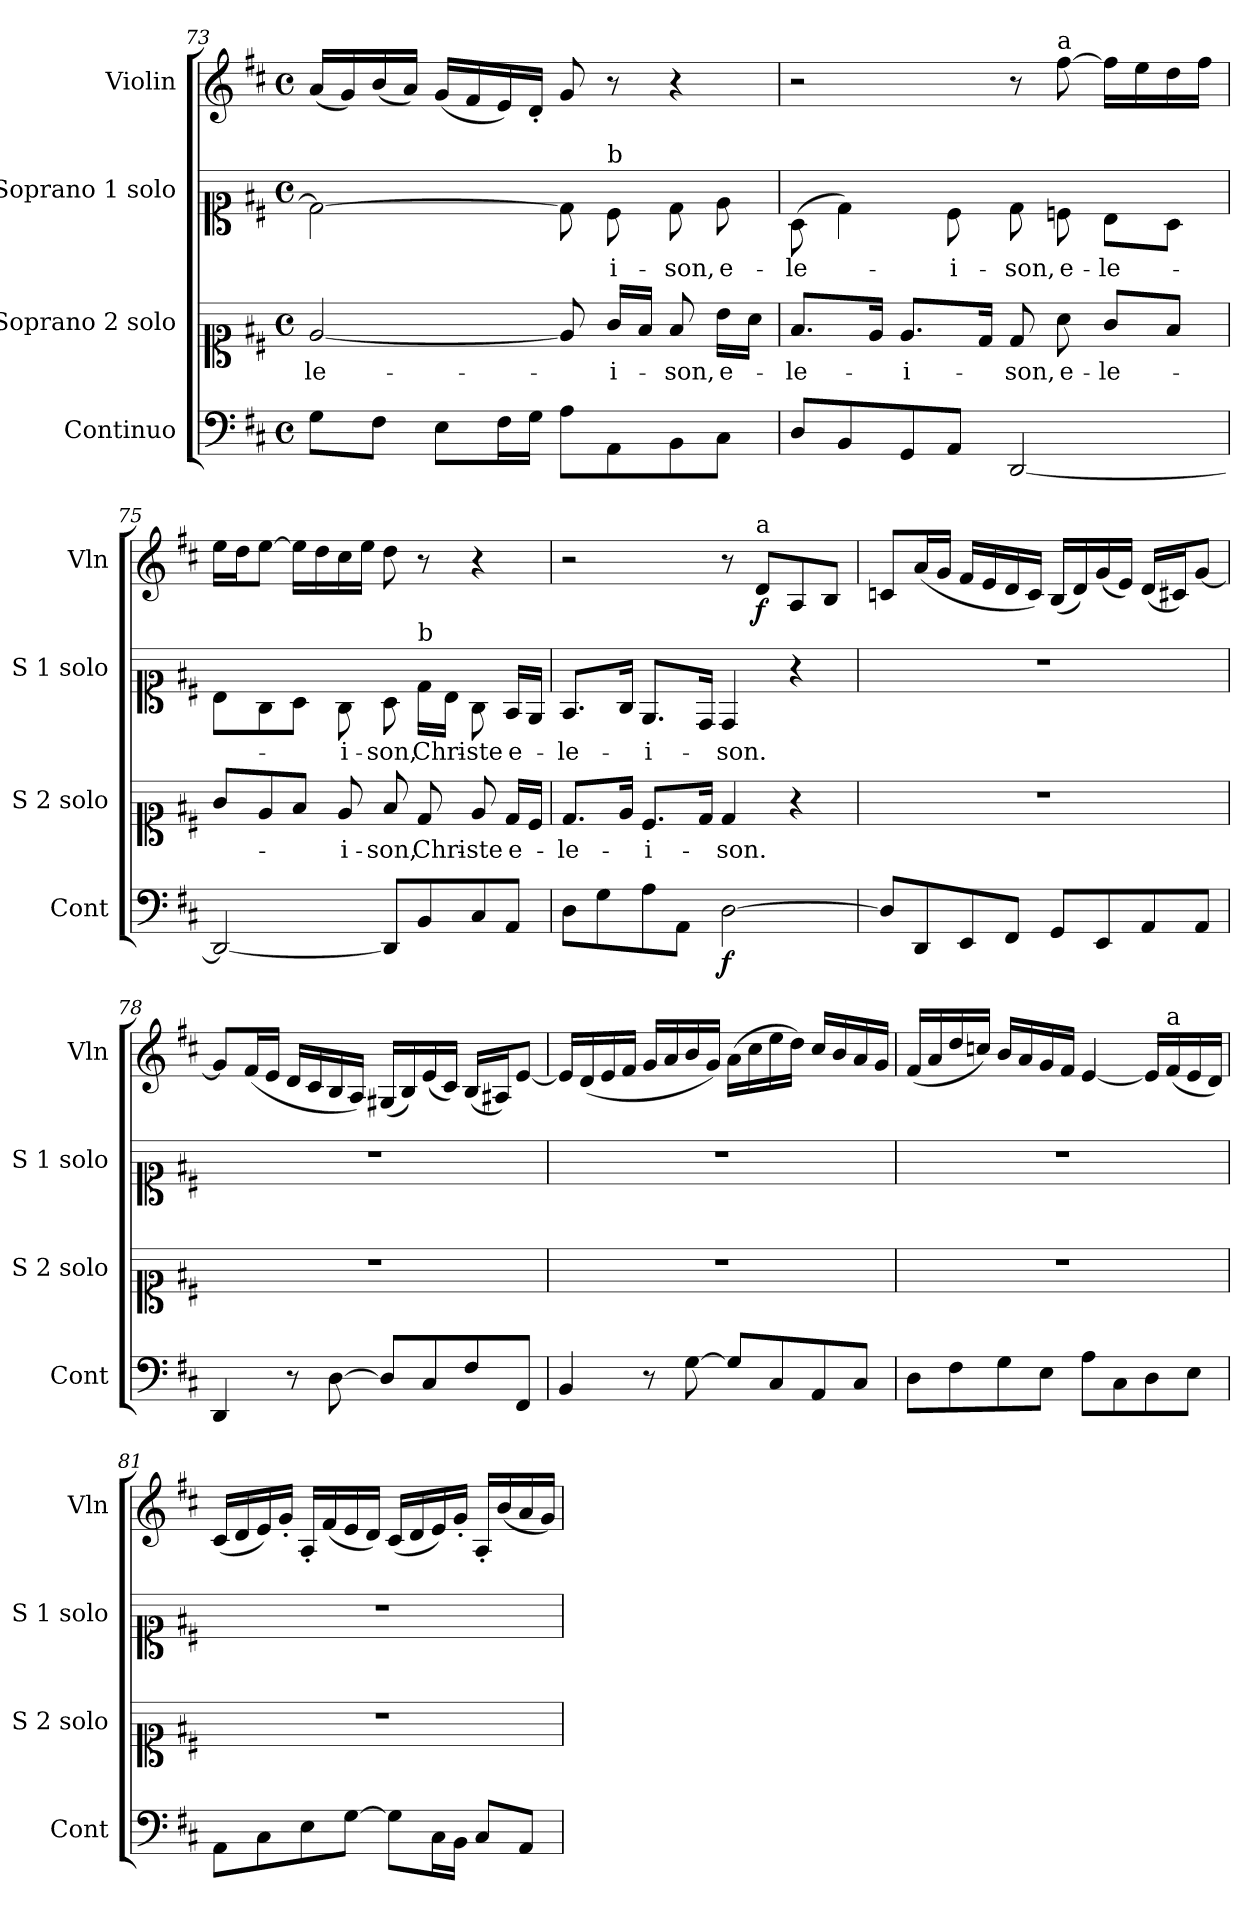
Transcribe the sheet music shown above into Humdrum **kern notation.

**kern	**dynam	**kern	**text	**kern	**text	**kern	**dynam
*part4	*part4	*part3	*part3	*part2	*part2	*part1	*part1
*staff4	*staff4	*staff3	*staff3	*staff2	*staff2	*staff1	*staff1
*I"Continuo	*	*I"Soprano 2 solo	*	*I"Soprano 1 solo	*	*I"Violin	*
*I'Cont	*	*I'S 2 solo	*	*I'S 1 solo	*	*I'Vln	*
!!LO:PB:g=z
*clefF4	*	*clefC1	*	*clefC1	*	*clefG2	*
*	*	*	*	*ITrd-7c-12	*	*	*
*k[f#c#]	*	*k[f#c#]	*	*k[f#c#]	*	*k[f#c#]	*
*M4/4	*	*M4/4	*	*M4/4	*	*M4/4	*
*met(c)	*	*met(c)	*	*met(c)	*	*met(c)	*
=73	=73	=73	=73	=73	=73	=73	=73
!	!	!	!LO:LY:b	!	!	!	!
8G\L	.	[2e/	-le-	2dd\_	.	(16a/LL	.
.	.	.	.	.	.	16g/)	.
8F#\J	.	.	.	.	.	(16b/	.
.	.	.	.	.	.	16a/JJ)	.
8E\L	.	.	.	.	.	(16g/LL	.
.	.	.	.	.	.	16f#/	.
16F#\L	.	.	.	.	.	16e/)	.
16G\JJ	.	.	.	.	.	16d'/JJ	.
8A\L	.	8e/]	.	8dd\]	.	8g/	.
!	!	!	!	!LO:TX:a:t=b	!	!	!
!	!	!	!LO:LY:b	!	!LO:LY:b	!	!
8AA\	.	16g/LL	-i-	8cc#\	-i-	8r	.
.	.	16f#/JJ	.	.	.	.	.
!	!	!	!LO:LY:b	!	!LO:LY:b	!	!
8BB\	.	8f#/	-son,	8dd\	-son,	4r	.
!	!	!	!LO:LY:b	!	!LO:LY:b	!	!
8C#\J	.	16b\LL	e-	8ee\	e-	.	.
.	.	16a\JJ	.	.	.	.	.
=74	=74	=74	=74	=74	=74	=74	=74
!	!	!	!LO:LY:b	!	!LO:LY:b	!	!
8D/L	.	8.f#/L	-le-	(8a\	-le-	2r	.
8BB/	.	.	.	4dd\)	.	.	.
.	.	16e/Jk	.	.	.	.	.
!	!	!	!LO:LY:b	!	!	!	!
8GG/	.	8.e/L	-i-	.	.	.	.
!	!	!	!	!	!LO:LY:b	!	!
8AA/J	.	.	.	8cc#\	-i-	.	.
.	.	16d/Jk	.	.	.	.	.
!	!	!	!LO:LY:b	!	!LO:LY:b	!	!
[2DD/	.	8d/	-son,	8dd\	-son,	8r	.
!	!	!	!	!	!	!LO:TX:a:t=a	!
!	!	!	!LO:LY:b	!	!LO:LY:b	!	!
.	.	8a\	e-	8ccn\	e-	[8ff#\	.
!	!	!	!LO:LY:b	!	!LO:LY:b	!	!
.	.	8g/L	-le-	8b\L	-le-	16ff#\LL]	.
.	.	.	.	.	.	16ee\	.
.	.	8f#/J	.	8a\J	.	16dd\	.
.	.	.	.	.	.	16ff#\JJ	.
=75	=75	=75	=75	=75	=75	=75	=75
2DD/_	.	8g/L	.	8b\L	.	16ee\LL	.
.	.	.	.	.	.	16dd\J	.
.	.	8e/	.	8g\	.	[8ee\J	.
.	.	8f#/J	.	8a\J	.	16ee\LL]	.
.	.	.	.	.	.	16dd\	.
!	!	!	!LO:LY:b	!	!LO:LY:b	!	!
.	.	8e/	-i-	8g\	-i-	16cc#\	.
.	.	.	.	.	.	16ee\JJ	.
!	!	!	!LO:LY:b	!	!LO:LY:b	!	!
8DD/L]	.	8f#/	-son,	8a\	-son,	8dd\	.
!	!	!	!	!LO:TX:a:t=b	!	!	!
!	!	!	!LO:LY:b	!	!LO:LY:b	!	!
8BB/	.	8d/	Chri-	16dd\LL	Chri-	8r	.
.	.	.	.	16b\JJ	.	.	.
!	!	!	!LO:LY:b	!	!LO:LY:b	!	!
8C#/	.	8e/	-ste	8g\	-ste	4r	.
!	!	!	!LO:LY:b	!	!LO:LY:b	!	!
8AA/J	.	16d/LL	e-	16f#/LL	e-	.	.
.	.	16c#/JJ	.	16e/JJ	.	.	.
!!LO:LB:g=z
=76	=76	=76	=76	=76	=76	=76	=76
!	!	!	!LO:LY:b	!	!LO:LY:b	!	!
8D\L	.	8.d/L	-le-	8.f#/L	-le-	2r	.
8G\	.	.	.	.	.	.	.
.	.	16e/Jk	.	16g/Jk	.	.	.
!	!	!	!LO:LY:b	!	!LO:LY:b	!	!
8A\	.	8.c#/L	-i-	8.e/L	-i-	.	.
8AA\J	.	.	.	.	.	.	.
.	.	16d/Jk	.	16d/Jk	.	.	.
!	!LO:DY:b	!	!LO:LY:b	!	!LO:LY:b	!	!
[2D\	f	4d/	-son.	4d/	-son.	8r	.
!	!	!	!	!	!	!LO:TX:a:t=a	!
!	!	!	!	!	!	!	!LO:DY:b
.	.	.	.	.	.	8d/L	f
.	.	4r	.	4r	.	8A/	.
.	.	.	.	.	.	8B/J	.
=77	=77	=77	=77	=77	=77	=77	=77
8D/L]	.	1r	.	1r	.	8cn/L	.
8DD/	.	.	.	.	.	(16a/L	.
.	.	.	.	.	.	16g/JJ	.
8EE/	.	.	.	.	.	16f#/LL	.
.	.	.	.	.	.	16e/	.
8FF#/J	.	.	.	.	.	16d/	.
.	.	.	.	.	.	16c/JJ)	.
8GG/L	.	.	.	.	.	(16B/LL	.
.	.	.	.	.	.	16d/)	.
8EE/	.	.	.	.	.	(16g/	.
.	.	.	.	.	.	16e/JJ)	.
8AA/	.	.	.	.	.	(16d/LL	.
.	.	.	.	.	.	16c#X/J)	.
8AA/J	.	.	.	.	.	[8g/J	.
=78	=78	=78	=78	=78	=78	=78	=78
4DD/	.	1r	.	1r	.	8g/L]	.
.	.	.	.	.	.	(16f#/L	.
.	.	.	.	.	.	16e/JJ	.
8r	.	.	.	.	.	16d/LL	.
.	.	.	.	.	.	16c#/	.
[8D\	.	.	.	.	.	16B/	.
.	.	.	.	.	.	16A/JJ)	.
8D/L]	.	.	.	.	.	(16G#X/LL	.
.	.	.	.	.	.	16B/)	.
8C#/	.	.	.	.	.	(16e/	.
.	.	.	.	.	.	16c#/JJ)	.
8F#/	.	.	.	.	.	(16B/LL	.
.	.	.	.	.	.	16A#X/J)	.
8FF#/J	.	.	.	.	.	[8e/J	.
!!LO:LB:g=z
=79	=79	=79	=79	=79	=79	=79	=79
4BB/	.	1r	.	1r	.	16e/LL]	.
.	.	.	.	.	.	(16d/	.
.	.	.	.	.	.	16e/	.
.	.	.	.	.	.	16f#/JJ	.
8r	.	.	.	.	.	16g/LL	.
.	.	.	.	.	.	16a/	.
[8G\	.	.	.	.	.	16b/	.
.	.	.	.	.	.	16g/JJ)	.
8G/L]	.	.	.	.	.	(16a\LL	.
.	.	.	.	.	.	16cc#\	.
8C#/	.	.	.	.	.	16ee\	.
.	.	.	.	.	.	16dd\JJ)	.
8AA/	.	.	.	.	.	16cc#/LL	.
.	.	.	.	.	.	16b/	.
8C#/J	.	.	.	.	.	16a/	.
.	.	.	.	.	.	16g/JJ	.
=80	=80	=80	=80	=80	=80	=80	=80
8D\L	.	1r	.	1r	.	(16f#/LL	.
.	.	.	.	.	.	16a/	.
8F#\	.	.	.	.	.	16dd/	.
.	.	.	.	.	.	16ccn/JJ)	.
8G\	.	.	.	.	.	16b/LL	.
.	.	.	.	.	.	16a/	.
8E\J	.	.	.	.	.	16g/	.
.	.	.	.	.	.	16f#/JJ	.
8A\L	.	.	.	.	.	[4e/	.
8C#\	.	.	.	.	.	.	.
8D\	.	.	.	.	.	16e/LL]	.
!	!	!	!	!	!	!LO:TX:a:t=a	!
.	.	.	.	.	.	(16f#/	.
8E\J	.	.	.	.	.	16e/	.
.	.	.	.	.	.	16d/JJ)	.
=81	=81	=81	=81	=81	=81	=81	=81
8AA\L	.	1r	.	1r	.	(16c#/LL	.
.	.	.	.	.	.	16d/	.
8C#\	.	.	.	.	.	16e/)	.
.	.	.	.	.	.	16g'/JJ	.
8E\	.	.	.	.	.	16A'/LL	.
.	.	.	.	.	.	(16f#/	.
[8G\J	.	.	.	.	.	16e/	.
.	.	.	.	.	.	16d/JJ)	.
8G\L]	.	.	.	.	.	(16c#/LL	.
.	.	.	.	.	.	16d/	.
16C#\L	.	.	.	.	.	16e/)	.
16BB\JJ	.	.	.	.	.	16g'/JJ	.
8C#/L	.	.	.	.	.	16A'/LL	.
.	.	.	.	.	.	(16b/	.
8AA/J	.	.	.	.	.	16a/	.
.	.	.	.	.	.	16g/JJ)	.
=	=	=	=	=	=	=	=
*-	*-	*-	*-	*-	*-	*-	*-
